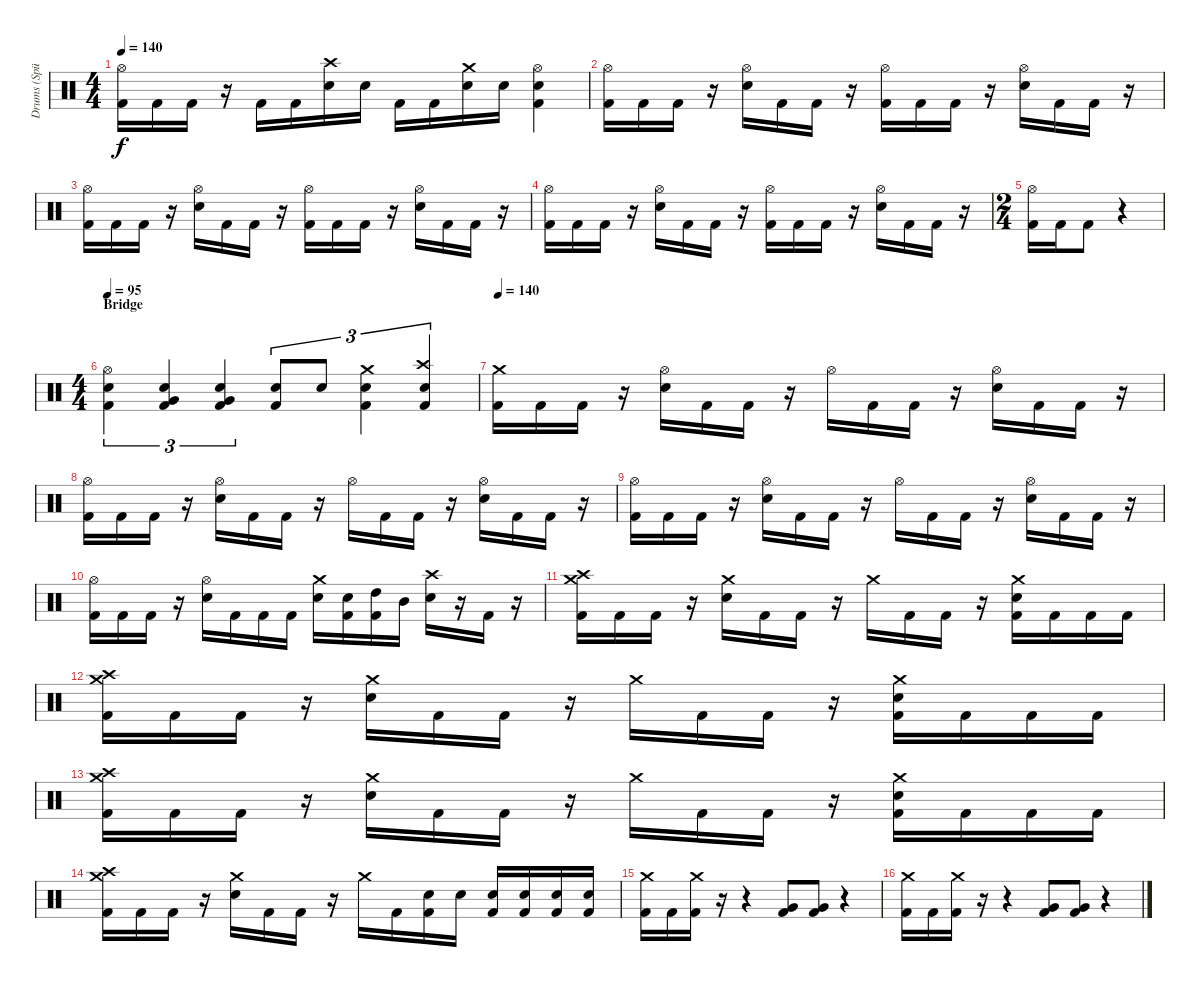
\track ("Drums (Spüg)" "Drums (Spü") {instrument percussion}
\staff {score}
\articulation defaults
\ts (4 4)
\tempo 140
\clef neutral
\ks c
("Hi-Hat (open)" "Kick (hit) 2").16{dy f} "Kick (hit) 2".16 "Kick (hit) 2".16 r.16 "Kick (hit) 2".16 "Kick (hit) 2".16 ("Crash high (hit)" "Electric Snare (hit)").16 "Electric Snare (hit)".16 "Kick (hit) 2".16 "Kick (hit) 2".16 ("Crash medium (hit)" "Electric Snare (hit)").16 "Electric Snare (hit)".16 ("Hi-Hat (open)" "Electric Snare (hit)" "Kick (hit) 2").4 |
("Hi-Hat (open)" "Kick (hit) 2").16 "Kick (hit) 2".16 "Kick (hit) 2".16 r.16 ("Hi-Hat (open)" "Electric Snare (hit)").16 "Kick (hit) 2".16 "Kick (hit) 2".16 r.16 ("Hi-Hat (open)" "Kick (hit) 2").16 "Kick (hit) 2".16 "Kick (hit) 2".16 r.16 ("Hi-Hat (open)" "Electric Snare (hit)").16 "Kick (hit) 2".16 "Kick (hit) 2".16 r.16 |
("Hi-Hat (open)" "Kick (hit) 2").16 "Kick (hit) 2".16 "Kick (hit) 2".16 r.16 ("Hi-Hat (open)" "Electric Snare (hit)").16 "Kick (hit) 2".16 "Kick (hit) 2".16 r.16 ("Hi-Hat (open)" "Kick (hit) 2").16 "Kick (hit) 2".16 "Kick (hit) 2".16 r.16 ("Hi-Hat (open)" "Electric Snare (hit)").16 "Kick (hit) 2".16 "Kick (hit) 2".16 r.16 |
("Hi-Hat (open)" "Kick (hit) 2").16 "Kick (hit) 2".16 "Kick (hit) 2".16 r.16 ("Hi-Hat (open)" "Electric Snare (hit)").16 "Kick (hit) 2".16 "Kick (hit) 2".16 r.16 ("Hi-Hat (open)" "Kick (hit) 2").16 "Kick (hit) 2".16 "Kick (hit) 2".16 r.16 ("Hi-Hat (open)" "Electric Snare (hit)").16 "Kick (hit) 2".16 "Kick (hit) 2".16 r.16 |
\ts (2 4)
("Hi-Hat (open)" "Kick (hit) 2").16 "Kick (hit) 2".16 "Kick (hit) 2".8 r.4 |
\ts (4 4)
\section ("" "Bridge")
\tempo 95
("Hi-Hat (open)" "Electric Snare (hit)" "Kick (hit) 2").4{tu (3 2)} ("Electric Snare (hit)" "Very Low Tom (hit)" "Kick (hit) 2").4{tu (3 2)} ("Electric Snare (hit)" "Very Low Tom (hit)" "Kick (hit) 2").4{tu (3 2)} ("Electric Snare (hit)" "Kick (hit) 2").8{tu (3 2)} "Electric Snare (hit)".8{tu (3 2)} ("Crash medium (hit)" "Electric Snare (hit)" "Kick (hit) 2").4{tu (3 2)} ("Crash high (hit)" "Electric Snare (hit)" "Kick (hit) 2").4{tu (3 2)} |
\tempo 140
("Crash medium (hit)" "Kick (hit) 2").16 "Kick (hit) 2".16 "Kick (hit) 2".16 r.16 ("Hi-Hat (open)" "Electric Snare (hit)").16 "Kick (hit) 2".16 "Kick (hit) 2".16 r.16 "Hi-Hat (open)".16 "Kick (hit) 2".16 "Kick (hit) 2".16 r.16 ("Hi-Hat (open)" "Electric Snare (hit)").16 "Kick (hit) 2".16 "Kick (hit) 2".16 r.16 |
("Hi-Hat (open)" "Kick (hit) 2").16 "Kick (hit) 2".16 "Kick (hit) 2".16 r.16 ("Hi-Hat (open)" "Electric Snare (hit)").16 "Kick (hit) 2".16 "Kick (hit) 2".16 r.16 "Hi-Hat (open)".16 "Kick (hit) 2".16 "Kick (hit) 2".16 r.16 ("Hi-Hat (open)" "Electric Snare (hit)").16 "Kick (hit) 2".16 "Kick (hit) 2".16 r.16 |
("Hi-Hat (open)" "Kick (hit) 2").16 "Kick (hit) 2".16 "Kick (hit) 2".16 r.16 ("Hi-Hat (open)" "Electric Snare (hit)").16 "Kick (hit) 2".16 "Kick (hit) 2".16 r.16 "Hi-Hat (open)".16 "Kick (hit) 2".16 "Kick (hit) 2".16 r.16 ("Hi-Hat (open)" "Electric Snare (hit)").16 "Kick (hit) 2".16 "Kick (hit) 2".16 r.16 |
("Hi-Hat (open)" "Kick (hit) 2").16 "Kick (hit) 2".16 "Kick (hit) 2".16 r.16 ("Hi-Hat (open)" "Electric Snare (hit)").16 "Kick (hit) 2".16 "Kick (hit) 2".16 "Kick (hit) 2".16 ("Crash medium (hit)" "Snare (hit) 2").16 ("Electric Snare (hit)" "Kick (hit) 2").16 ("High Tom (hit)" "Kick (hit) 2").16 "Mid Tom (hit)".16 ("Crash high (hit)" "Electric Snare (hit)").16 r.16 "Kick (hit) 2".16 r.16 |
("Crash medium (hit)" "Crash high (hit)" "Kick (hit) 2").16 "Kick (hit) 2".16 "Kick (hit) 2".16 r.16 ("Crash medium (hit)" "Electric Snare (hit)").16 "Kick (hit) 2".16 "Kick (hit) 2".16 r.16 "Crash medium (hit)".16 "Kick (hit) 2".16 "Kick (hit) 2".16 r.16 ("Crash medium (hit)" "Electric Snare (hit)" "Kick (hit) 2").16 "Kick (hit) 2".16 "Kick (hit) 2".16 "Kick (hit) 2".16 |
("Crash medium (hit)" "Crash high (hit)" "Kick (hit) 2").16 "Kick (hit) 2".16 "Kick (hit) 2".16 r.16 ("Crash medium (hit)" "Electric Snare (hit)").16 "Kick (hit) 2".16 "Kick (hit) 2".16 r.16 "Crash medium (hit)".16 "Kick (hit) 2".16 "Kick (hit) 2".16 r.16 ("Crash medium (hit)" "Electric Snare (hit)" "Kick (hit) 2").16 "Kick (hit) 2".16 "Kick (hit) 2".16 "Kick (hit) 2".16 |
("Crash medium (hit)" "Crash high (hit)" "Kick (hit) 2").16 "Kick (hit) 2".16 "Kick (hit) 2".16 r.16 ("Crash medium (hit)" "Electric Snare (hit)").16 "Kick (hit) 2".16 "Kick (hit) 2".16 r.16 "Crash medium (hit)".16 "Kick (hit) 2".16 "Kick (hit) 2".16 r.16 ("Crash medium (hit)" "Electric Snare (hit)" "Kick (hit) 2").16 "Kick (hit) 2".16 "Kick (hit) 2".16 "Kick (hit) 2".16 |
("Crash medium (hit)" "Crash high (hit)" "Kick (hit) 2").16 "Kick (hit) 2".16 "Kick (hit) 2".16 r.16 ("Crash medium (hit)" "Electric Snare (hit)").16 "Kick (hit) 2".16 "Kick (hit) 2".16 r.16 "Crash medium (hit)".16 "Kick (hit) 2".16 ("Electric Snare (hit)" "Kick (hit) 2").16 "Electric Snare (hit)".16 ("Electric Snare (hit)" "Kick (hit) 2").16 ("Electric Snare (hit)" "Kick (hit) 2").16 ("Electric Snare (hit)" "Kick (hit) 2").16 ("Electric Snare (hit)" "Kick (hit) 2").16 |
("Crash medium (hit)" "Kick (hit) 2").16 "Kick (hit) 2".16 ("Crash medium (hit)" "Kick (hit) 2").16 r.16 r.4 ("Very Low Tom (hit)" "Kick (hit) 2").8 ("Very Low Tom (hit)" "Kick (hit) 2").8 r.4 |
("Crash medium (hit)" "Kick (hit) 2").16 "Kick (hit) 2".16 ("Crash medium (hit)" "Kick (hit) 2").16 r.16 r.4 ("Very Low Tom (hit)" "Kick (hit) 2").8 ("Very Low Tom (hit)" "Kick (hit) 2").8 r.4
